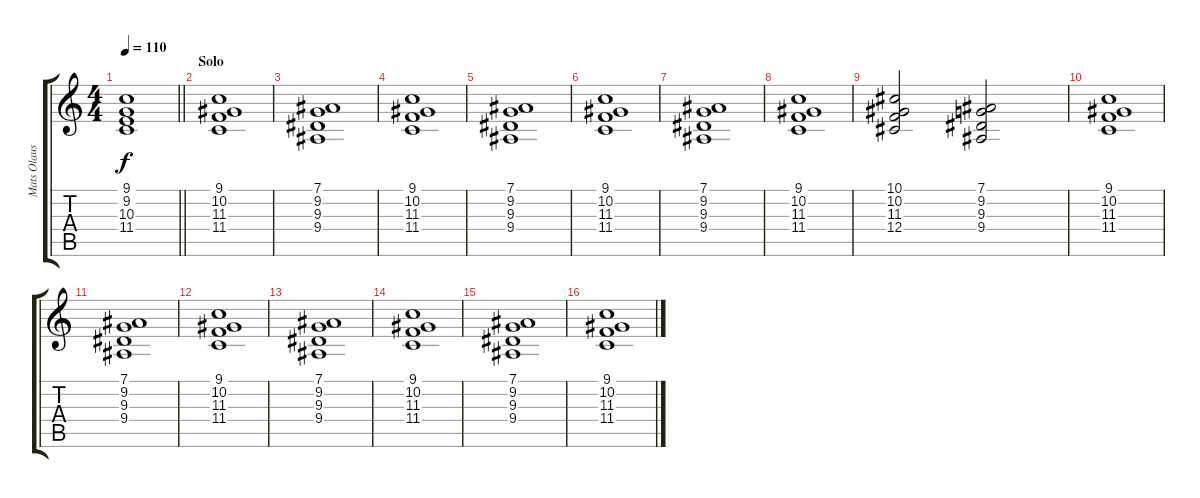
\track ("Mats Olausson" "Mats Olaus") {instrument stringensemble1}
\staff {score tabs}
\tuning (Eb4 Bb3 Gb3 Db3 Ab2 Eb2) {hide}
\ts (4 4)
\tempo 110
\clef g2
\barLineRight lightlight
\ks c
(9.1 9.2 10.3 11.4).1{dy f} |
\section ("" "Solo")
(9.1 10.2 11.3 11.4).1 |
(7.1 9.2 9.3 9.4).1 |
(9.1 10.2 11.3 11.4).1 |
(7.1 9.2 9.3 9.4).1 |
(9.1 10.2 11.3 11.4).1 |
(7.1 9.2 9.3 9.4).1 |
(9.1 10.2 11.3 11.4).1 |
(10.1 10.2 11.3 12.4).2 (7.1 9.2 9.3 9.4).2 |
(9.1 10.2 11.3 11.4).1 |
(7.1 9.2 9.3 9.4).1 |
(9.1 10.2 11.3 11.4).1 |
(7.1 9.2 9.3 9.4).1 |
(9.1 10.2 11.3 11.4).1 |
(7.1 9.2 9.3 9.4).1 |
(9.1 10.2 11.3 11.4).1
